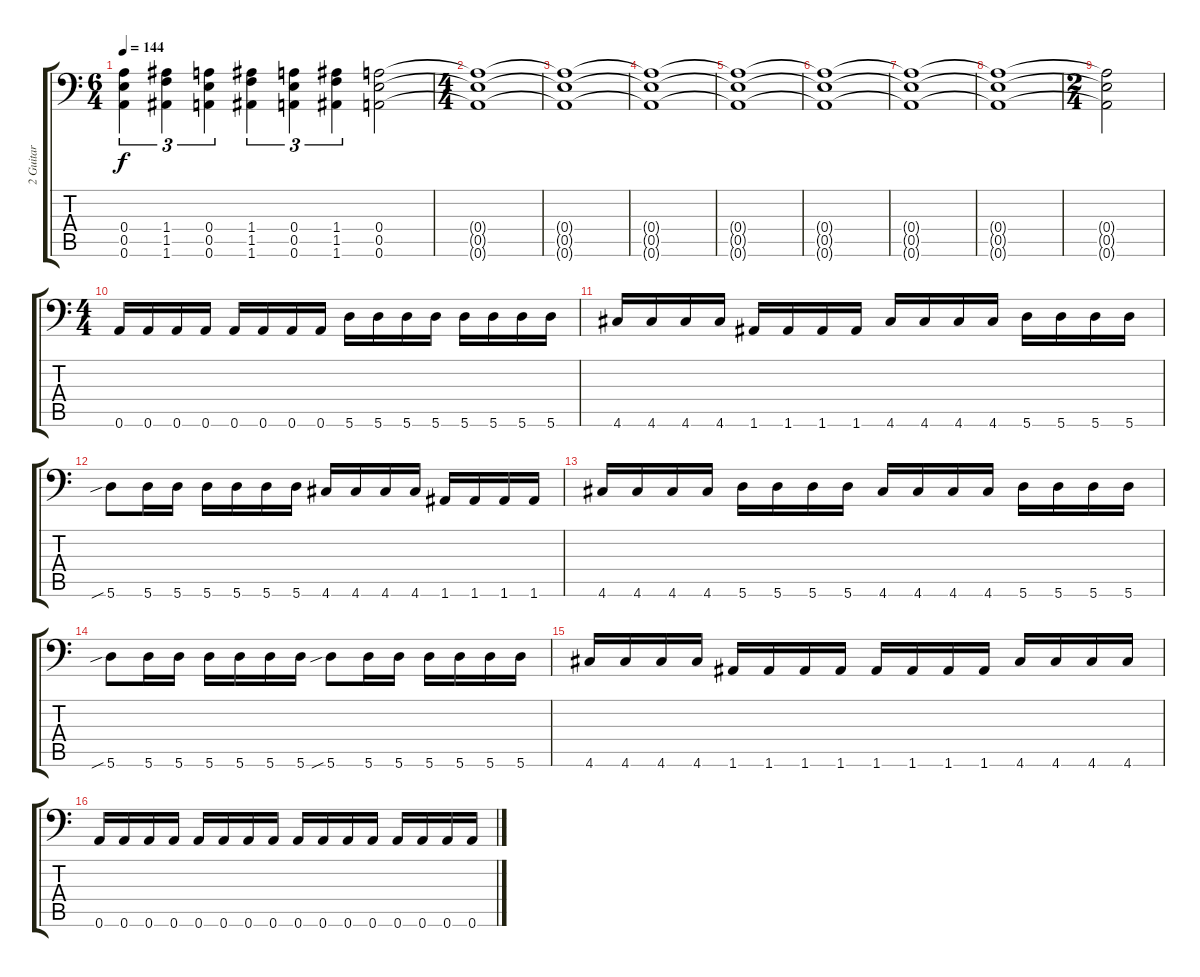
\track ("2 Guitar" "2 Guitar") {instrument distortionguitar}
\staff {score tabs}
\tuning (B3 Gb3 D3 A2 E2 A1) {hide}
\ts (6 4)
\tempo 144
\clef f4
\ks c
(0.4 0.5 0.6).4{tu (3 2) dy f} (1.4 1.5 1.6).4{tu (3 2)} (0.4 0.5 0.6).4{tu (3 2)} (1.4 1.5 1.6).4{tu (3 2)} (0.4 0.5 0.6).4{tu (3 2)} (1.4 1.5 1.6).4{tu (3 2)} (0.4 0.5 0.6).2 |
\ts (4 4)
(0.4{t} 0.5{t} 0.6{t}).1 |
(0.4{t} 0.5{t} 0.6{t}).1 |
(0.4{t} 0.5{t} 0.6{t}).1 |
(0.4{t} 0.5{t} 0.6{t}).1 |
(0.4{t} 0.5{t} 0.6{t}).1 |
(0.4{t} 0.5{t} 0.6{t}).1 |
(0.4{t} 0.5{t} 0.6{t}).1 |
\ts (2 4)
(0.4{t} 0.5{t} 0.6{t}).2 |
\ts (4 4)
0.6.16 0.6.16 0.6.16 0.6.16 0.6.16 0.6.16 0.6.16 0.6.16 5.6.16 5.6.16 5.6.16 5.6.16 5.6.16 5.6.16 5.6.16 5.6.16 |
4.6.16 4.6.16 4.6.16 4.6.16 1.6.16 1.6.16 1.6.16 1.6.16 4.6.16 4.6.16 4.6.16 4.6.16 5.6.16 5.6.16 5.6.16 5.6.16 |
5.6{sib}.8 5.6.16 5.6.16 5.6.16 5.6.16 5.6.16 5.6.16 4.6.16 4.6.16 4.6.16 4.6.16 1.6.16 1.6.16 1.6.16 1.6.16 |
4.6.16 4.6.16 4.6.16 4.6.16 5.6.16 5.6.16 5.6.16 5.6.16 4.6.16 4.6.16 4.6.16 4.6.16 5.6.16 5.6.16 5.6.16 5.6.16 |
5.6{sib}.8 5.6.16 5.6.16 5.6.16 5.6.16 5.6.16 5.6.16 5.6{sib}.8 5.6.16 5.6.16 5.6.16 5.6.16 5.6.16 5.6.16 |
4.6.16 4.6.16 4.6.16 4.6.16 1.6.16 1.6.16 1.6.16 1.6.16 1.6.16 1.6.16 1.6.16 1.6.16 4.6.16 4.6.16 4.6.16 4.6.16 |
0.6.16 0.6.16 0.6.16 0.6.16 0.6.16 0.6.16 0.6.16 0.6.16 0.6.16 0.6.16 0.6.16 0.6.16 0.6.16 0.6.16 0.6.16 0.6.16
